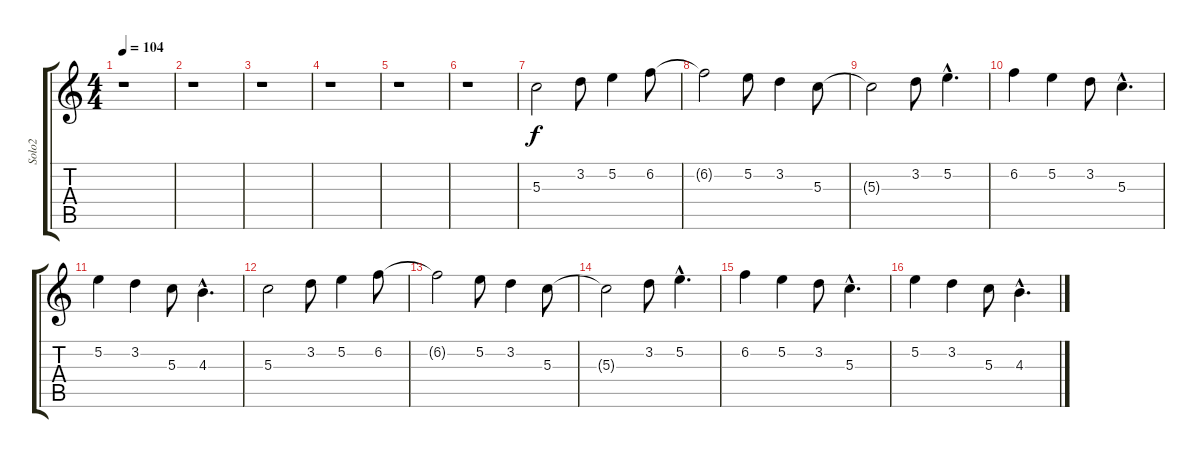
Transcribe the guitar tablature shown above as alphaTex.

\track ("Solo2" "Solo2") {instrument distortionguitar}
\staff {score tabs}
\tuning (E4 B3 G3 D3 A2 E2) {hide}
\ts (4 4)
\tempo 104
\clef g2
\ks c
r.1{dy f} |
r.1 |
r.1 |
r.1 |
r.1 |
r.1 |
5.3.2 3.2.8 5.2.4 6.2.8 |
6.2{t}.2 5.2.8 3.2.4 5.3.8 |
5.3{t}.2 3.2.8 5.2{hac}.4{d} |
6.2.4 5.2.4 3.2.8 5.3{hac}.4{d} |
5.2.4 3.2.4 5.3.8 4.3{hac}.4{d} |
5.3.2 3.2.8 5.2.4 6.2.8 |
6.2{t}.2 5.2.8 3.2.4 5.3.8 |
5.3{t}.2 3.2.8 5.2{hac}.4{d} |
6.2.4 5.2.4 3.2.8 5.3{hac}.4{d} |
5.2.4 3.2.4 5.3.8 4.3{hac}.4{d}
